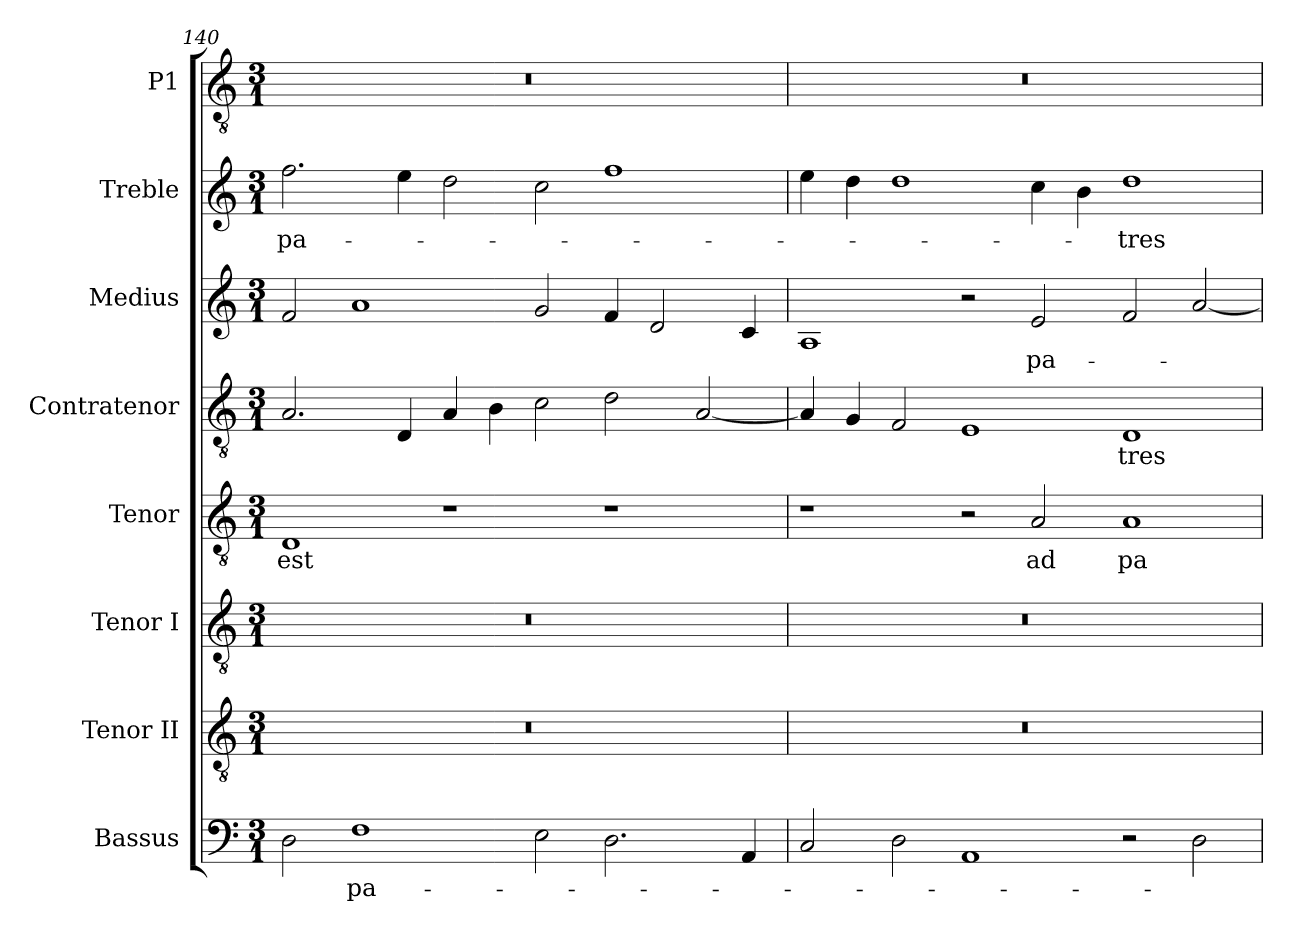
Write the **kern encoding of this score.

**kern	**text	**kern	**kern	**kern	**text	**kern	**text	**kern	**text	**kern	**text	**kern
*part8	*part8	*part7	*part6	*part5	*part5	*part4	*part4	*part3	*part3	*part2	*part2	*part1
*staff8	*staff8	*staff7	*staff6	*staff5	*staff5	*staff4	*staff4	*staff3	*staff3	*staff2	*staff2	*staff1
*I"Bassus	*	*I"Tenor II	*I"Tenor I	*I"Tenor	*	*I"Contratenor	*	*I"Medius	*	*I"Treble	*	*I"P1
*I'B.	*	*I'T II.	*I'T I.	*I'T.	*	*I'Ct.	*	*I'M.	*	*I'Tr.	*	*
!!LO:LB:g=z
*clefF4	*	*clefGv2	*clefGv2	*clefGv2	*	*clefGv2	*	*clefG2	*	*clefG2	*	*clefGv2
*	*	*ITrd7c12	*ITrd7c12	*ITrd7c12	*	*ITrd7c12	*	*	*	*	*	*ITrd7c12
*k[]	*	*k[]	*k[]	*k[]	*	*k[]	*	*k[]	*	*k[]	*	*k[]
*C:	*	*C:	*C:	*C:	*	*C:	*	*C:	*	*C:	*	*C:
*M3/1	*	*M3/1	*M3/1	*M3/1	*	*M3/1	*	*M3/1	*	*M3/1	*	*M3/1
=140	=140	=140	=140	=140	=140	=140	=140	=140	=140	=140	=140	=140
!	!	!LO:N:vis=1	!LO:N:vis=1	!	!	!	!	!	!	!	!	!
!	!	!	!	!	!LO:LY:b:color=#000000	!	!	!	!	!	!	!
!	!	!	!	!	!	!	!	!	!	!	!LO:LY:b:color=#000000	!LO:N:vis=1
2Di\	.	0.r	0.r	1DDi	est	2.AAi/	.	2fi/	.	2.ffi\	pa-	0.r
!	!LO:LY:b:color=#000000	!	!	!	!	!	!	!	!	!	!	!
1Fi	pa-	.	.	.	.	.	.	1ai	.	.	.	.
.	.	.	.	.	.	4DDi/	.	.	.	4eei\	.	.
.	.	.	.	1r	.	4AAi/	.	.	.	2ddi\	.	.
.	.	.	.	.	.	4BBi\	.	.	.	.	.	.
2Ei\	.	.	.	.	.	2Ci\	.	2gi/	.	2cci\	.	.
2.Di\	.	.	.	1r	.	2Di\	.	4fi/	.	1ffi	.	.
.	.	.	.	.	.	.	.	2di/	.	.	.	.
.	.	.	.	.	.	[<2AAi/	.	.	.	.	.	.
4AAi/	.	.	.	.	.	.	.	4ci/	.	.	.	.
=141`	=141`	=141`	=141`	=141`	=141`	=141`	=141`	=141`	=141`	=141`	=141`	=141`
!	!	!LO:N:vis=1	!LO:N:vis=1	!	!	!	!	!	!	!	!	!LO:N:vis=1
2Ci/	.	0.r	0.r	1r	.	4AAi/]	.	1Ai	.	4eei\	.	0.r
.	.	.	.	.	.	4GGi/	.	.	.	4ddi\	.	.
2Di\	.	.	.	.	.	2FFi/	.	.	.	1ddi	.	.
1AAi	.	.	.	2r	.	1EEi	.	2r	.	.	.	.
!	!	!	!	!	!LO:LY:b:color=#000000	!	!	!	!	!	!	!
!	!	!	!	!	!	!	!	!	!LO:LY:b:color=#000000	!	!	!
.	.	.	.	2AAi/	ad	.	.	2ei/	pa-	4cci\	.	.
.	.	.	.	.	.	.	.	.	.	4bi\	.	.
!	!	!	!	!	!LO:LY:b:color=#000000	!	!	!	!	!	!	!
!	!	!	!	!	!	!	!LO:LY:b:color=#000000	!	!	!	!	!
!	!	!	!	!	!	!	!	!	!	!	!LO:LY:b:color=#000000	!
2r	.	.	.	1AAi	pa-	1DDi	-tres	2fi/	.	1ddi	-tres	.
2Di\	.	.	.	.	.	.	.	[<2ai/	.	.	.	.
=`	=`	=`	=`	=`	=`	=`	=`	=`	=`	=`	=`	=`
*-	*-	*-	*-	*-	*-	*-	*-	*-	*-	*-	*-	*-
